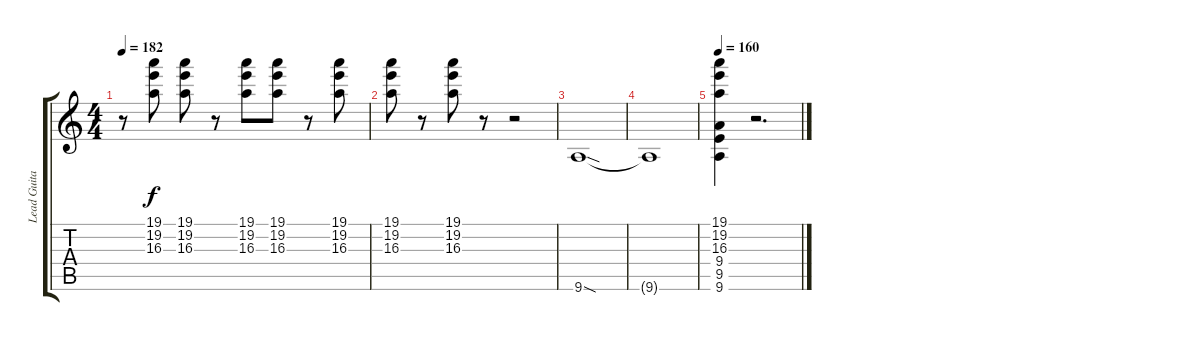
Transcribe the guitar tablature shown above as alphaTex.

\track ("Lead Guitar 1" "Lead Guita") {instrument distortionguitar}
\staff {score tabs}
\tuning (D4 A3 F3 C3 G2 C2) {hide}
\ts (4 4)
\tempo 182
\clef g2
\ks c
r.8{dy f} (19.1 19.2 16.3).8 (19.1 19.2 16.3).8 r.8 (19.1 19.2 16.3).8 (19.1 19.2 16.3).8 r.8 (19.1 19.2 16.3).8 |
(19.1 19.2 16.3).8 r.8 (19.1 19.2 16.3).8 r.8 r.2 |
9.6{sod}.1{instrument lead2sawtooth} |
9.6{t}.1 |
\tempo 160
(19.1 19.2 16.3 9.4 9.5 9.6).4{instrument distortionguitar} r.2{d}
